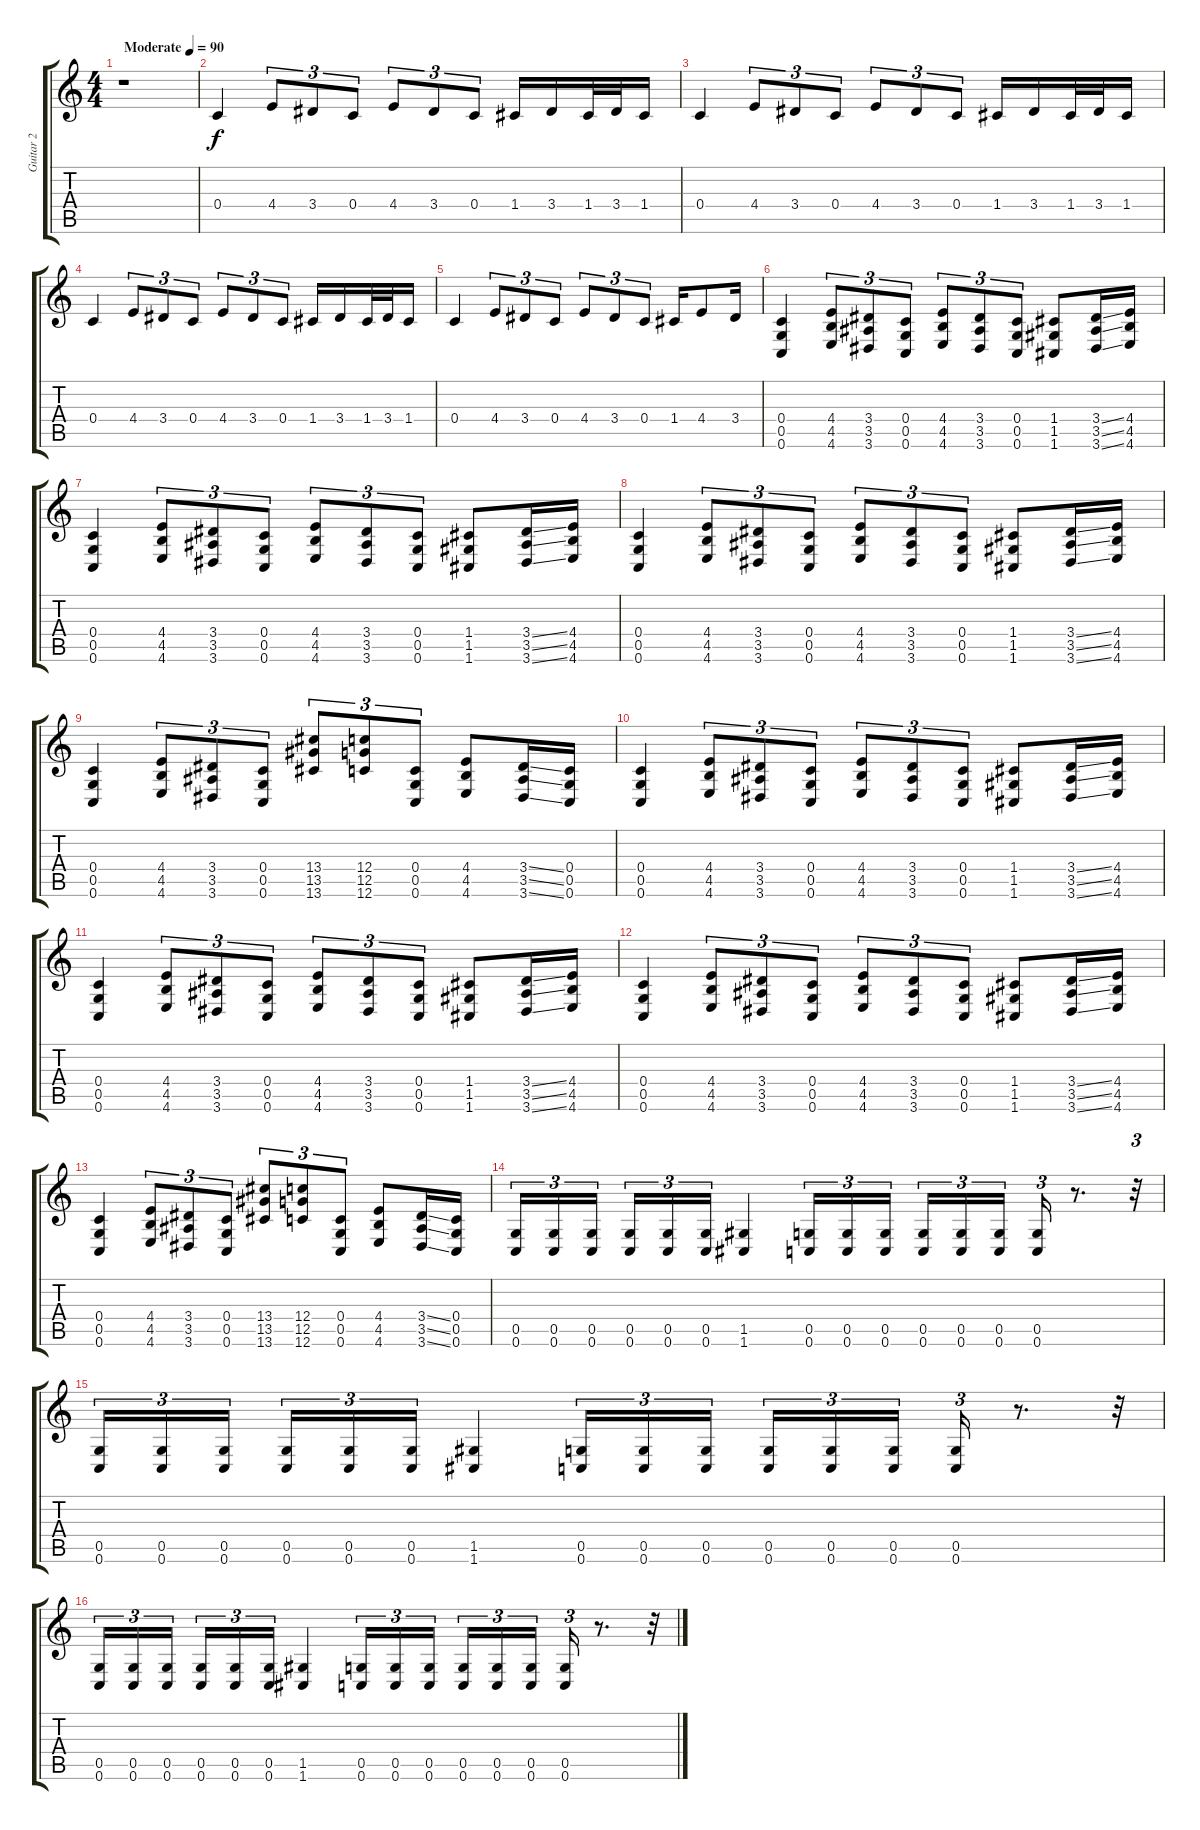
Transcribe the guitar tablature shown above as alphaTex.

\track ("Guitar 2" "Guitar 2") {instrument overdrivenguitar}
\staff {score tabs}
\tuning (D4 A3 F3 C3 G2 C2) {hide}
\ts (4 4)
\tempo (90 "Moderate")
\clef g2
\ks c
r.1{dy f instrument overdrivenguitar} |
0.4.4 4.4.8{tu (3 2)} 3.4.8{tu (3 2)} 0.4.8{tu (3 2)} 4.4.8{tu (3 2)} 3.4.8{tu (3 2)} 0.4.8{tu (3 2)} 1.4.16 3.4.16 1.4.32 3.4.32 1.4.16 |
0.4.4 4.4.8{tu (3 2)} 3.4.8{tu (3 2)} 0.4.8{tu (3 2)} 4.4.8{tu (3 2)} 3.4.8{tu (3 2)} 0.4.8{tu (3 2)} 1.4.16 3.4.16 1.4.32 3.4.32 1.4.16 |
0.4.4 4.4.8{tu (3 2)} 3.4.8{tu (3 2)} 0.4.8{tu (3 2)} 4.4.8{tu (3 2)} 3.4.8{tu (3 2)} 0.4.8{tu (3 2)} 1.4.16 3.4.16 1.4.32 3.4.32 1.4.16 |
0.4.4 4.4.8{tu (3 2)} 3.4.8{tu (3 2)} 0.4.8{tu (3 2)} 4.4.8{tu (3 2)} 3.4.8{tu (3 2)} 0.4.8{tu (3 2)} 1.4.16 4.4.8 3.4.16 |
(0.4 0.5 0.6).4 (4.4 4.5 4.6).8{tu (3 2)} (3.4 3.5 3.6).8{tu (3 2)} (0.4 0.5 0.6).8{tu (3 2)} (4.4 4.5 4.6).8{tu (3 2)} (3.4 3.5 3.6).8{tu (3 2)} (0.4 0.5 0.6).8{tu (3 2)} (1.4 1.5 1.6).8 (3.4{ss} 3.5{ss} 3.6{ss}).16 (4.4 4.5 4.6).16 |
(0.4 0.5 0.6).4 (4.4 4.5 4.6).8{tu (3 2)} (3.4 3.5 3.6).8{tu (3 2)} (0.4 0.5 0.6).8{tu (3 2)} (4.4 4.5 4.6).8{tu (3 2)} (3.4 3.5 3.6).8{tu (3 2)} (0.4 0.5 0.6).8{tu (3 2)} (1.4 1.5 1.6).8 (3.4{ss} 3.5{ss} 3.6{ss}).16 (4.4 4.5 4.6).16 |
(0.4 0.5 0.6).4 (4.4 4.5 4.6).8{tu (3 2)} (3.4 3.5 3.6).8{tu (3 2)} (0.4 0.5 0.6).8{tu (3 2)} (4.4 4.5 4.6).8{tu (3 2)} (3.4 3.5 3.6).8{tu (3 2)} (0.4 0.5 0.6).8{tu (3 2)} (1.4 1.5 1.6).8 (3.4{ss} 3.5{ss} 3.6{ss}).16 (4.4 4.5 4.6).16 |
(0.4 0.5 0.6).4 (4.4 4.5 4.6).8{tu (3 2)} (3.4 3.5 3.6).8{tu (3 2)} (0.4 0.5 0.6).8{tu (3 2)} (13.4 13.5 13.6).8{tu (3 2)} (12.4 12.5 12.6).8{tu (3 2)} (0.4 0.5 0.6).8{tu (3 2)} (4.4 4.5 4.6).8 (3.4{ss} 3.5{ss} 3.6{ss}).16 (0.4 0.5 0.6).16 |
(0.4 0.5 0.6).4 (4.4 4.5 4.6).8{tu (3 2)} (3.4 3.5 3.6).8{tu (3 2)} (0.4 0.5 0.6).8{tu (3 2)} (4.4 4.5 4.6).8{tu (3 2)} (3.4 3.5 3.6).8{tu (3 2)} (0.4 0.5 0.6).8{tu (3 2)} (1.4 1.5 1.6).8 (3.4{ss} 3.5{ss} 3.6{ss}).16 (4.4 4.5 4.6).16 |
(0.4 0.5 0.6).4 (4.4 4.5 4.6).8{tu (3 2)} (3.4 3.5 3.6).8{tu (3 2)} (0.4 0.5 0.6).8{tu (3 2)} (4.4 4.5 4.6).8{tu (3 2)} (3.4 3.5 3.6).8{tu (3 2)} (0.4 0.5 0.6).8{tu (3 2)} (1.4 1.5 1.6).8 (3.4{ss} 3.5{ss} 3.6{ss}).16 (4.4 4.5 4.6).16 |
(0.4 0.5 0.6).4 (4.4 4.5 4.6).8{tu (3 2)} (3.4 3.5 3.6).8{tu (3 2)} (0.4 0.5 0.6).8{tu (3 2)} (4.4 4.5 4.6).8{tu (3 2)} (3.4 3.5 3.6).8{tu (3 2)} (0.4 0.5 0.6).8{tu (3 2)} (1.4 1.5 1.6).8 (3.4{ss} 3.5{ss} 3.6{ss}).16 (4.4 4.5 4.6).16 |
(0.4 0.5 0.6).4 (4.4 4.5 4.6).8{tu (3 2)} (3.4 3.5 3.6).8{tu (3 2)} (0.4 0.5 0.6).8{tu (3 2)} (13.4 13.5 13.6).8{tu (3 2)} (12.4 12.5 12.6).8{tu (3 2)} (0.4 0.5 0.6).8{tu (3 2)} (4.4 4.5 4.6).8 (3.4{ss} 3.5{ss} 3.6{ss}).16 (0.4 0.5 0.6).16 |
(0.5 0.6).16{tu (3 2)} (0.5 0.6).16{tu (3 2)} (0.5 0.6).16{tu (3 2)} (0.5 0.6).16{tu (3 2)} (0.5 0.6).16{tu (3 2)} (0.5 0.6).16{tu (3 2)} (1.5 1.6).4 (0.5 0.6).16{tu (3 2)} (0.5 0.6).16{tu (3 2)} (0.5 0.6).16{tu (3 2)} (0.5 0.6).16{tu (3 2)} (0.5 0.6).16{tu (3 2)} (0.5 0.6).16{tu (3 2)} (0.5 0.6).16{tu (3 2)} r.8{d} r.32{tu (3 2)} |
(0.5 0.6).16{tu (3 2)} (0.5 0.6).16{tu (3 2)} (0.5 0.6).16{tu (3 2)} (0.5 0.6).16{tu (3 2)} (0.5 0.6).16{tu (3 2)} (0.5 0.6).16{tu (3 2)} (1.5 1.6).4 (0.5 0.6).16{tu (3 2)} (0.5 0.6).16{tu (3 2)} (0.5 0.6).16{tu (3 2)} (0.5 0.6).16{tu (3 2)} (0.5 0.6).16{tu (3 2)} (0.5 0.6).16{tu (3 2)} (0.5 0.6).16{tu (3 2)} r.8{d} r.32{tu (3 2)} |
(0.5 0.6).16{tu (3 2)} (0.5 0.6).16{tu (3 2)} (0.5 0.6).16{tu (3 2)} (0.5 0.6).16{tu (3 2)} (0.5 0.6).16{tu (3 2)} (0.5 0.6).16{tu (3 2)} (1.5 1.6).4 (0.5 0.6).16{tu (3 2)} (0.5 0.6).16{tu (3 2)} (0.5 0.6).16{tu (3 2)} (0.5 0.6).16{tu (3 2)} (0.5 0.6).16{tu (3 2)} (0.5 0.6).16{tu (3 2)} (0.5 0.6).16{tu (3 2)} r.8{d} r.32{tu (3 2)}
